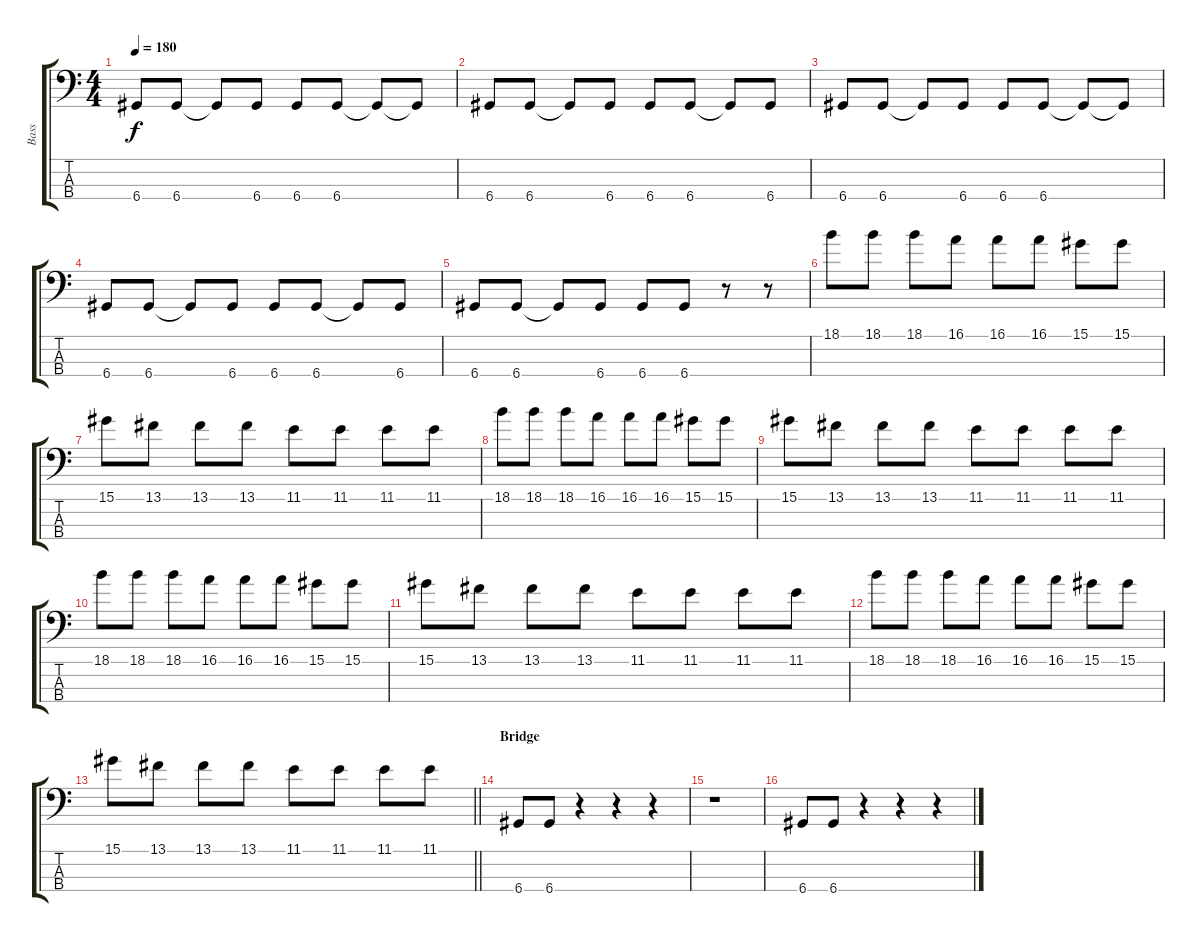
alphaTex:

\track ("Bass" "Bass") {instrument electricbassfinger}
\staff {score tabs}
\tuning (F2 C2 G1 D1) {hide}
\ts (4 4)
\tempo 180
\clef f4
\ks c
6.4.8{dy f} 6.4.8 6.4{t}.8 6.4.8 6.4.8 6.4.8 6.4{t}.8 6.4{t}.8 |
6.4.8 6.4.8 6.4{t}.8 6.4.8 6.4.8 6.4.8 6.4{t}.8 6.4.8 |
6.4.8 6.4.8 6.4{t}.8 6.4.8 6.4.8 6.4.8 6.4{t}.8 6.4{t}.8 |
6.4.8 6.4.8 6.4{t}.8 6.4.8 6.4.8 6.4.8 6.4{t}.8 6.4.8 |
6.4.8 6.4.8 6.4{t}.8 6.4.8 6.4.8 6.4.8 r.8 r.8 |
18.1.8 18.1.8 18.1.8 16.1.8 16.1.8 16.1.8 15.1.8 15.1.8 |
15.1.8 13.1.8 13.1.8 13.1.8 11.1.8 11.1.8 11.1.8 11.1.8 |
18.1.8 18.1.8 18.1.8 16.1.8 16.1.8 16.1.8 15.1.8 15.1.8 |
15.1.8 13.1.8 13.1.8 13.1.8 11.1.8 11.1.8 11.1.8 11.1.8 |
18.1.8 18.1.8 18.1.8 16.1.8 16.1.8 16.1.8 15.1.8 15.1.8 |
15.1.8 13.1.8 13.1.8 13.1.8 11.1.8 11.1.8 11.1.8 11.1.8 |
18.1.8 18.1.8 18.1.8 16.1.8 16.1.8 16.1.8 15.1.8 15.1.8 |
\barLineRight lightlight
15.1.8 13.1.8 13.1.8 13.1.8 11.1.8 11.1.8 11.1.8 11.1.8 |
\section ("" "Bridge")
6.4.8 6.4.8 r.4 r.4 r.4 |
r.1 |
6.4.8 6.4.8 r.4 r.4 r.4
